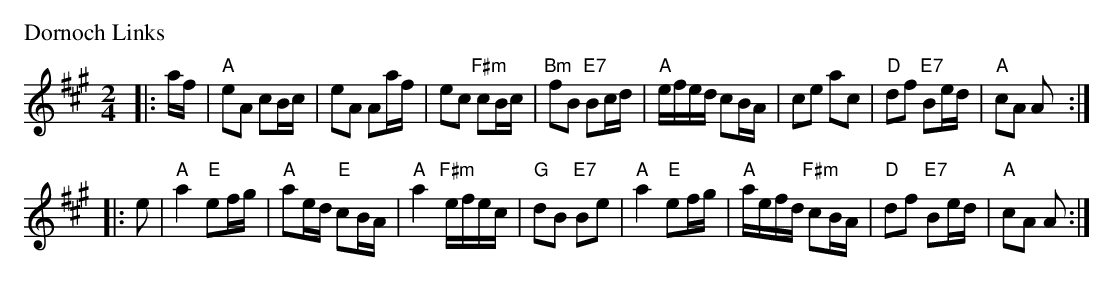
X:1
P: Dornoch Links
M: 2/4
L: 1/8
K: A
|: a/f/ \
|  "A"eA cB/c/ | eA Aa/f/ | ec "F#m"cB/c/ | "Bm"fB "E7"Bc/d/ \
|  "A"e/f/e/d/ cB/A/ | ce ac | "D"df "E7"Be/d/ | "A"cA A :|
|: e \
|  "A"a2 "E"ef/g/ | "A"ae/d/ "E"cB/A/ | "A"a2 "F#m"e/f/e/c/ | "G"dB "E7"Be \
|  "A"a2 "E"ef/g/ | "A"a/e/f/d/ "F#m"cB/A/ | "D"df "E7"Be/d/ | "A"cA A :|
